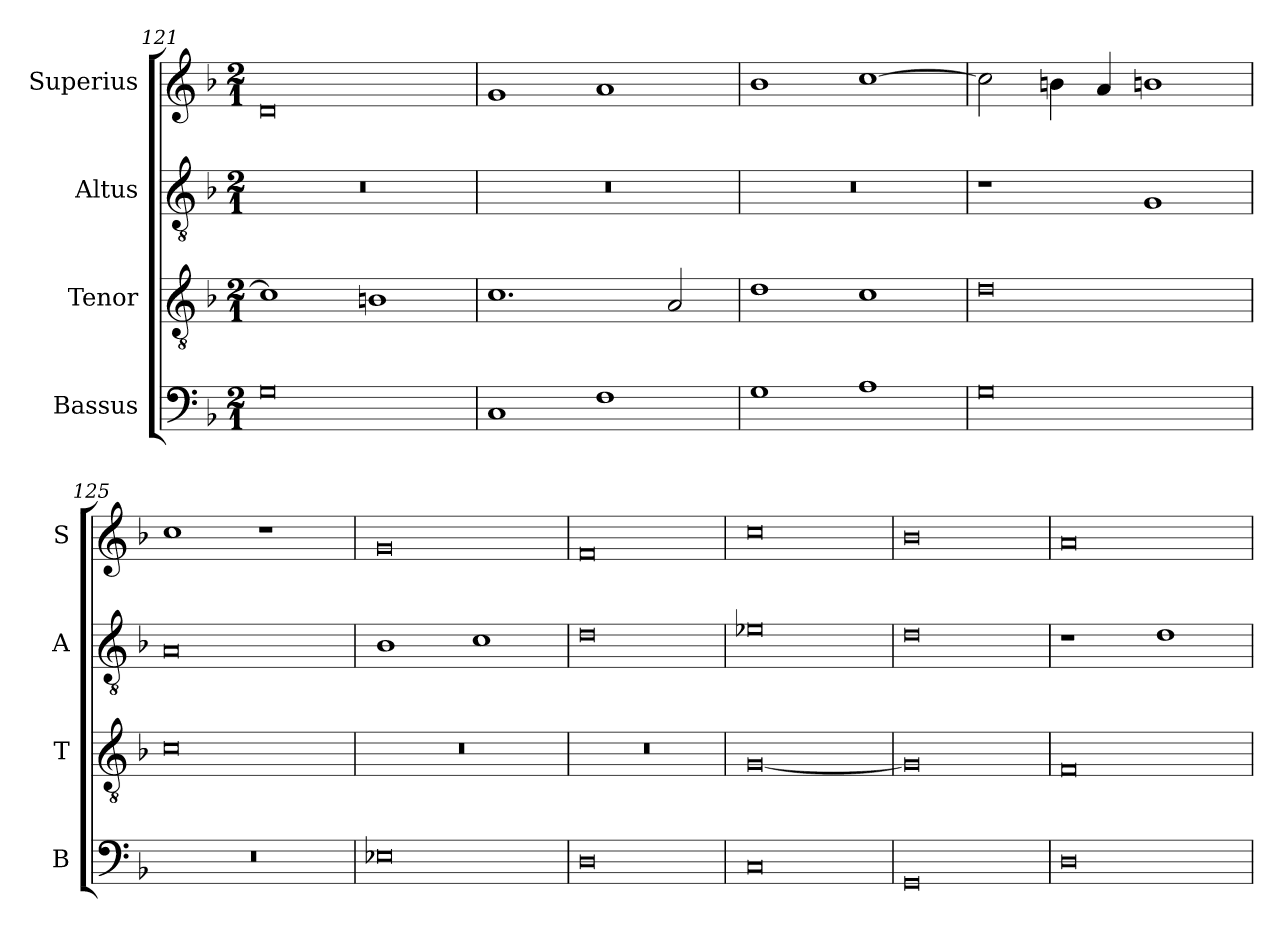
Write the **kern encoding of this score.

**kern	**kern	**kern	**kern
*part4	*part3	*part2	*part1
*staff4	*staff3	*staff2	*staff1
*I"Bassus	*I"Tenor	*I"Altus	*I"Superius
*I'B	*I'T	*I'A	*I'S
*clefF4	*clefGv2	*clefGv2	*clefG2
*k[b-]	*k[b-]	*k[b-]	*k[b-]
*M2/1	*M2/1	*M2/1	*M2/1
=121	=121	=121	=121
0G	1c]	0r	0d
.	1Bn	.	.
=122	=122	=122	=122
1C	1.c	0r	1g
1F	.	.	1a
.	2A/	.	.
=123	=123	=123	=123
1G	1d	0r	1b-
1A	1c	.	[1cc
=124	=124	=124	=124
0G	0d	1r	2cc\]
.	.	.	4bn\
.	.	.	4a/
.	.	1G	1bn
=125	=125	=125	=125
0r	0c	0A	1cc
.	.	.	1r
=126	=126	=126	=126
0E-X	0r	1B-	0g
.	.	1c	.
=127	=127	=127	=127
0D	0r	0d	0f
=128	=128	=128	=128
0C	[0G	0e-X	0cc
=129	=129	=129	=129
0GG	0G]	0d	0b-
=130	=130	=130	=130
0D	0F	1r	0a
.	.	1d	.
=	=	=	=
*-	*-	*-	*-
